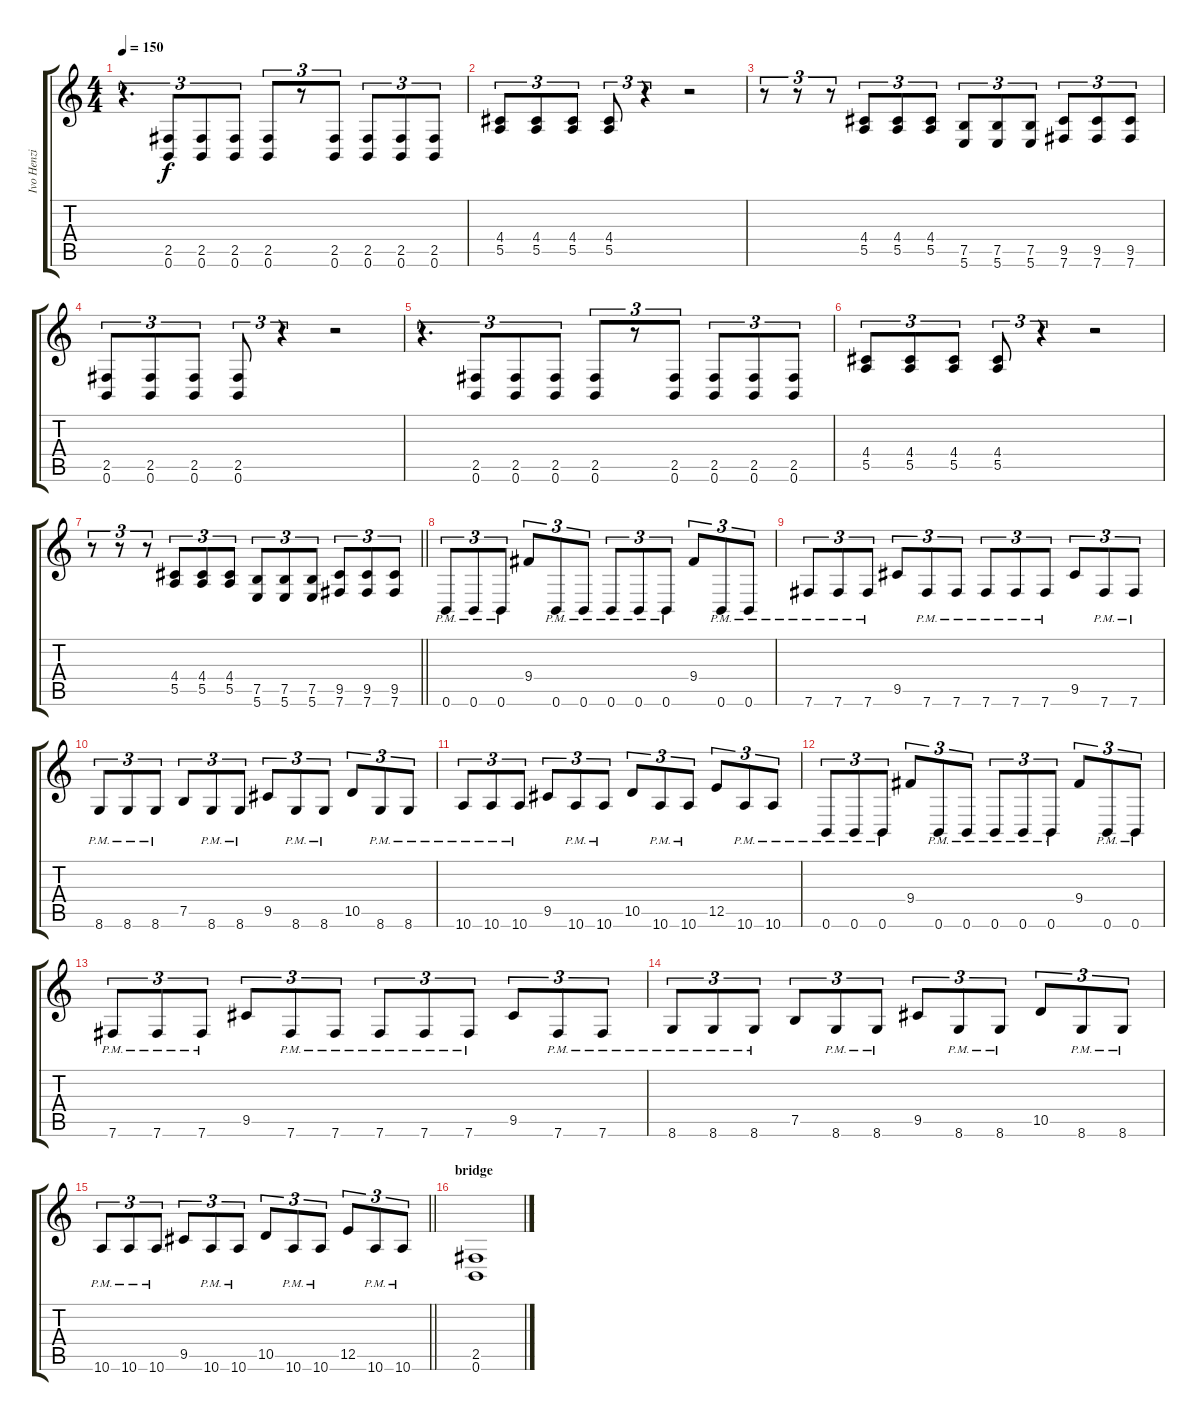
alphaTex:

\track ("Ivo Henzi" "Ivo Henzi") {instrument distortionguitar}
\staff {score tabs}
\tuning (B3 Gb3 D3 A2 E2 B1) {hide}
\ts (4 4)
\tempo 150
\clef g2
\ks c
r.4{d tu (3 2) dy f} (2.5 0.6).8{tu (3 2)} (2.5 0.6).8{tu (3 2)} (2.5 0.6).8{tu (3 2)} (2.5 0.6).8{tu (3 2)} r.8{tu (3 2)} (2.5 0.6).8{tu (3 2)} (2.5 0.6).8{tu (3 2)} (2.5 0.6).8{tu (3 2)} (2.5 0.6).8{tu (3 2)} |
(4.4 5.5).8{tu (3 2)} (4.4 5.5).8{tu (3 2)} (4.4 5.5).8{tu (3 2)} (4.4 5.5).8{tu (3 2)} r.4{tu (3 2)} r.2 |
r.8{tu (3 2)} r.8{tu (3 2)} r.8{tu (3 2)} (4.4 5.5).8{tu (3 2)} (4.4 5.5).8{tu (3 2)} (4.4 5.5).8{tu (3 2)} (7.5 5.6).8{tu (3 2)} (7.5 5.6).8{tu (3 2)} (7.5 5.6).8{tu (3 2)} (9.5 7.6).8{tu (3 2)} (9.5 7.6).8{tu (3 2)} (9.5 7.6).8{tu (3 2)} |
(2.5 0.6).8{tu (3 2)} (2.5 0.6).8{tu (3 2)} (2.5 0.6).8{tu (3 2)} (2.5 0.6).8{tu (3 2)} r.4{tu (3 2)} r.2 |
r.4{d tu (3 2)} (2.5 0.6).8{tu (3 2)} (2.5 0.6).8{tu (3 2)} (2.5 0.6).8{tu (3 2)} (2.5 0.6).8{tu (3 2)} r.8{tu (3 2)} (2.5 0.6).8{tu (3 2)} (2.5 0.6).8{tu (3 2)} (2.5 0.6).8{tu (3 2)} (2.5 0.6).8{tu (3 2)} |
(4.4 5.5).8{tu (3 2)} (4.4 5.5).8{tu (3 2)} (4.4 5.5).8{tu (3 2)} (4.4 5.5).8{tu (3 2)} r.4{tu (3 2)} r.2 |
\barLineRight lightlight
r.8{tu (3 2)} r.8{tu (3 2)} r.8{tu (3 2)} (4.4 5.5).8{tu (3 2)} (4.4 5.5).8{tu (3 2)} (4.4 5.5).8{tu (3 2)} (7.5 5.6).8{tu (3 2)} (7.5 5.6).8{tu (3 2)} (7.5 5.6).8{tu (3 2)} (9.5 7.6).8{tu (3 2)} (9.5 7.6).8{tu (3 2)} (9.5 7.6).8{tu (3 2)} |
\section ("" "")
0.6{pm}.8{tu (3 2)} 0.6{pm}.8{tu (3 2)} 0.6{pm}.8{tu (3 2)} 9.4.8{tu (3 2)} 0.6{pm}.8{tu (3 2)} 0.6{pm}.8{tu (3 2)} 0.6{pm}.8{tu (3 2)} 0.6{pm}.8{tu (3 2)} 0.6{pm}.8{tu (3 2)} 9.4.8{tu (3 2)} 0.6{pm}.8{tu (3 2)} 0.6{pm}.8{tu (3 2)} |
7.6{pm}.8{tu (3 2)} 7.6{pm}.8{tu (3 2)} 7.6{pm}.8{tu (3 2)} 9.5.8{tu (3 2)} 7.6{pm}.8{tu (3 2)} 7.6{pm}.8{tu (3 2)} 7.6{pm}.8{tu (3 2)} 7.6{pm}.8{tu (3 2)} 7.6{pm}.8{tu (3 2)} 9.5.8{tu (3 2)} 7.6{pm}.8{tu (3 2)} 7.6{pm}.8{tu (3 2)} |
8.6{pm}.8{tu (3 2)} 8.6{pm}.8{tu (3 2)} 8.6{pm}.8{tu (3 2)} 7.5.8{tu (3 2)} 8.6{pm}.8{tu (3 2)} 8.6{pm}.8{tu (3 2)} 9.5.8{tu (3 2)} 8.6{pm}.8{tu (3 2)} 8.6{pm}.8{tu (3 2)} 10.5.8{tu (3 2)} 8.6{pm}.8{tu (3 2)} 8.6{pm}.8{tu (3 2)} |
10.6{pm}.8{tu (3 2)} 10.6{pm}.8{tu (3 2)} 10.6{pm}.8{tu (3 2)} 9.5.8{tu (3 2)} 10.6{pm}.8{tu (3 2)} 10.6{pm}.8{tu (3 2)} 10.5.8{tu (3 2)} 10.6{pm}.8{tu (3 2)} 10.6{pm}.8{tu (3 2)} 12.5.8{tu (3 2)} 10.6{pm}.8{tu (3 2)} 10.6{pm}.8{tu (3 2)} |
0.6{pm}.8{tu (3 2)} 0.6{pm}.8{tu (3 2)} 0.6{pm}.8{tu (3 2)} 9.4.8{tu (3 2)} 0.6{pm}.8{tu (3 2)} 0.6{pm}.8{tu (3 2)} 0.6{pm}.8{tu (3 2)} 0.6{pm}.8{tu (3 2)} 0.6{pm}.8{tu (3 2)} 9.4.8{tu (3 2)} 0.6{pm}.8{tu (3 2)} 0.6{pm}.8{tu (3 2)} |
7.6{pm}.8{tu (3 2)} 7.6{pm}.8{tu (3 2)} 7.6{pm}.8{tu (3 2)} 9.5.8{tu (3 2)} 7.6{pm}.8{tu (3 2)} 7.6{pm}.8{tu (3 2)} 7.6{pm}.8{tu (3 2)} 7.6{pm}.8{tu (3 2)} 7.6{pm}.8{tu (3 2)} 9.5.8{tu (3 2)} 7.6{pm}.8{tu (3 2)} 7.6{pm}.8{tu (3 2)} |
8.6{pm}.8{tu (3 2)} 8.6{pm}.8{tu (3 2)} 8.6{pm}.8{tu (3 2)} 7.5.8{tu (3 2)} 8.6{pm}.8{tu (3 2)} 8.6{pm}.8{tu (3 2)} 9.5.8{tu (3 2)} 8.6{pm}.8{tu (3 2)} 8.6{pm}.8{tu (3 2)} 10.5.8{tu (3 2)} 8.6{pm}.8{tu (3 2)} 8.6{pm}.8{tu (3 2)} |
\barLineRight lightlight
10.6{pm}.8{tu (3 2)} 10.6{pm}.8{tu (3 2)} 10.6{pm}.8{tu (3 2)} 9.5.8{tu (3 2)} 10.6{pm}.8{tu (3 2)} 10.6{pm}.8{tu (3 2)} 10.5.8{tu (3 2)} 10.6{pm}.8{tu (3 2)} 10.6{pm}.8{tu (3 2)} 12.5.8{tu (3 2)} 10.6{pm}.8{tu (3 2)} 10.6{pm}.8{tu (3 2)} |
\section ("" "bridge")
(2.5 0.6).1
